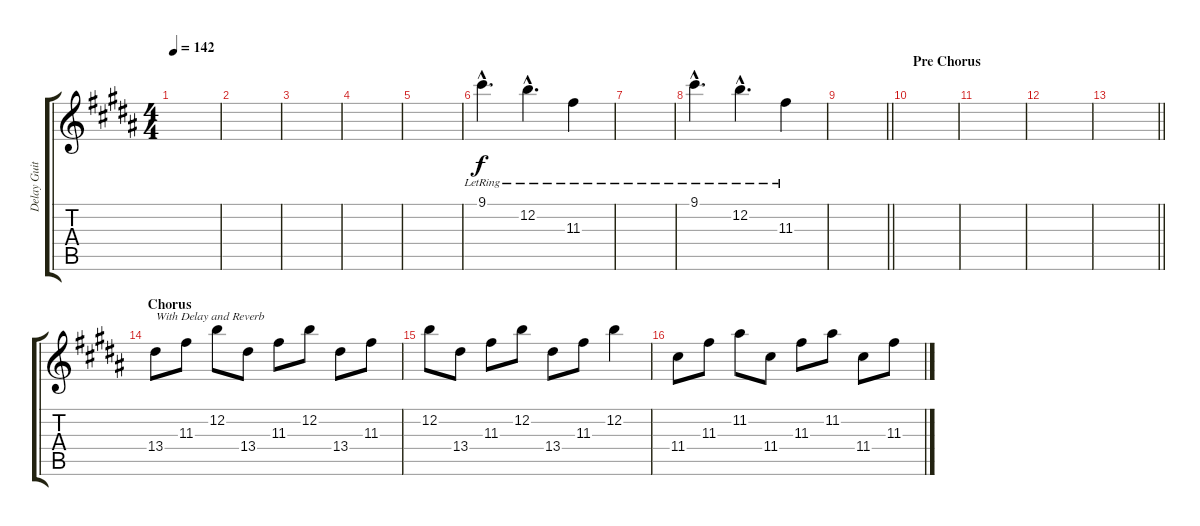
\track ("Delay Guitar 2" "Delay Guit") {instrument electricguitarclean}
\staff {score tabs}
\tuning (E4 B3 G3 D3 A2 E2) {hide}
\ts (4 4)
\tempo 142
\clef g2
\ks b
|
|
|
|
|
9.1{hac lr}.4{d} 12.2{hac lr}.4{d} 11.3{lr}.4 |
|
9.1{hac lr}.4{d} 12.2{hac lr}.4{d} 11.3{lr}.4 |
\barLineRight lightlight
|
\section ("" "Pre Chorus")
|
|
|
\barLineRight lightlight
|
\section ("" "Chorus")
13.4.8{txt "With Delay and Reverb"} 11.3.8 12.2.8 13.4.8 11.3.8 12.2.8 13.4.8 11.3.8 |
12.2.8 13.4.8 11.3.8 12.2.8 13.4.8 11.3.8 12.2.4 |
11.4.8 11.3.8 11.2.8 11.4.8 11.3.8 11.2.8 11.4.8 11.3.8
